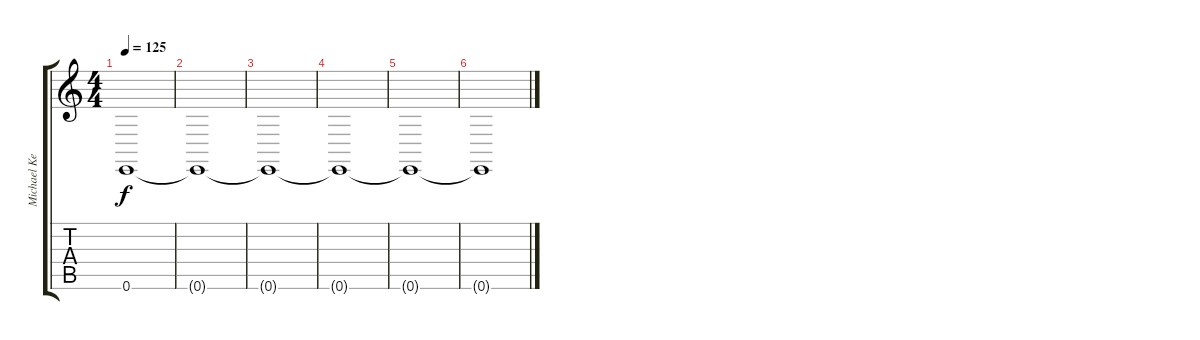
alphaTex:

\track ("Michael Kenny" "Michael Ke") {instrument pad3polysynth}
\staff {score tabs}
\tuning (E4 B3 G3 D3 A2 E2) {hide}
\ts (4 4)
\tempo 125
\clef g2
\ks c
0.6{t}.1{dy f} |
0.6{t}.1 |
0.6{t}.1 |
0.6{t}.1 |
0.6{t}.1 |
0.6{t}.1
